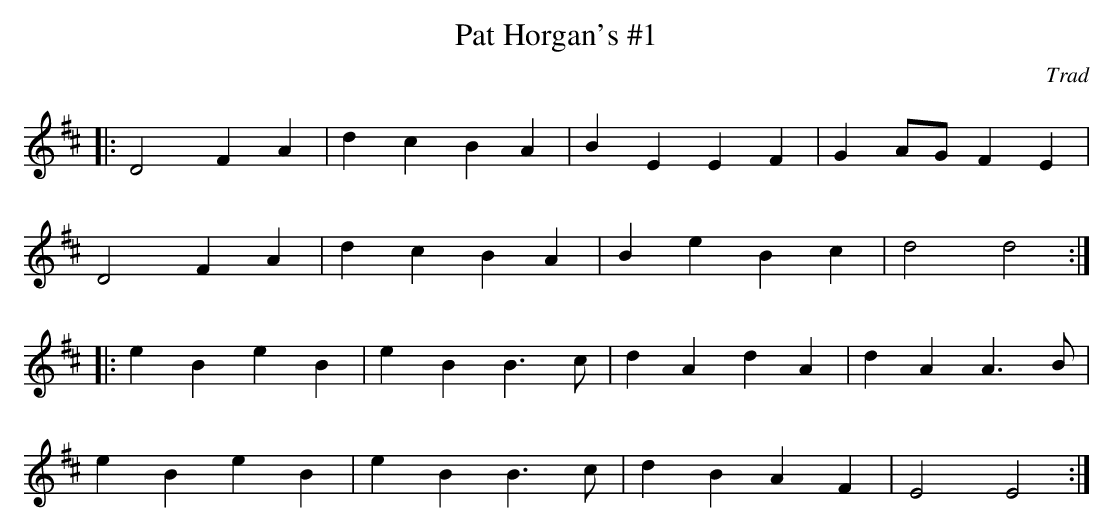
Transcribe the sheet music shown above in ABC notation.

X:1
T:Pat Horgan's \#1
C:Trad
K:D
|:D4 F2A2 | d2c2B2A2 | B2E2 E2F2 | G2 AG F2E2 |
D4 F2A2 | d2c2 B2A2 | B2e2 B2c2 | d4 d4:|
|:e2B2 e2B2 | e2B2 B3c | d2A2 d2A2 | d2A2 A3B|
e2B2 e2B2 | e2B2 B3c | d2B2 A2F2 | E4 E4:|
